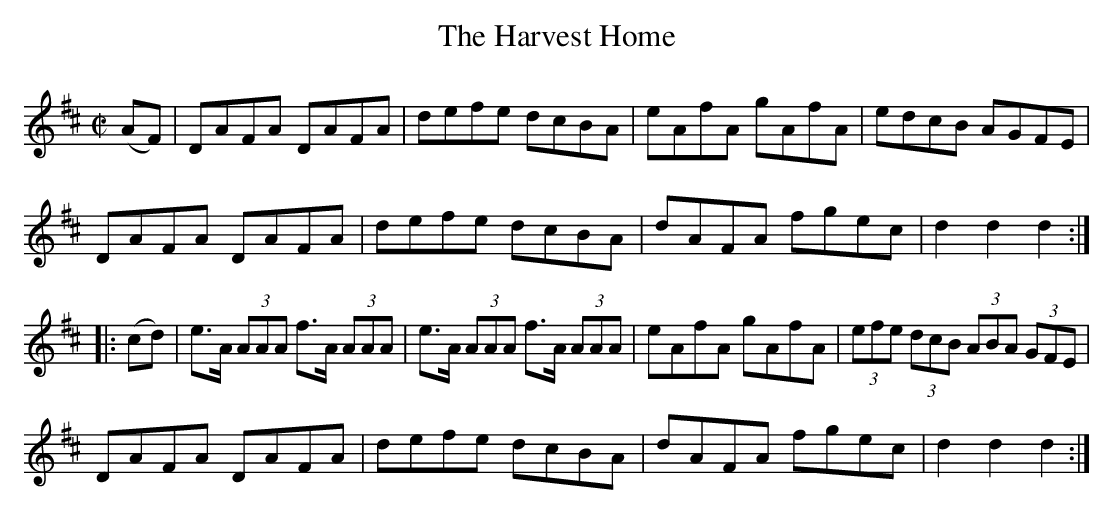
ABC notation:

X:1
T: Harvest Home, The
M: C|
L: 1/8
K: D
(AF) | DAFA DAFA | defe dcBA | eAfA gAfA | edcB AGFE |
DAFA DAFA | defe dcBA | dAFA fgec | d2 d2 d2 :|
|: (cd) | e>A (3AAA f>A (3AAA | e>A (3AAA f>A (3AAA | eAfA gAfA | (3efe (3dcB (3ABA (3GFE |
DAFA DAFA | defe dcBA | dAFA fgec | d2 d2 d2 :|
